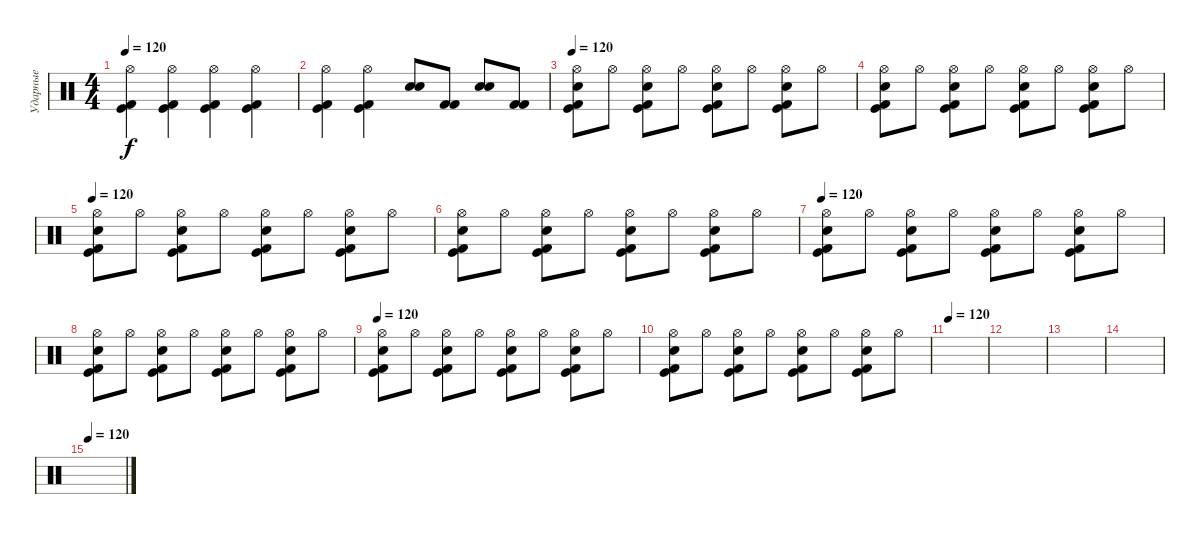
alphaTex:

\track ("Ударные" "Ударные") {instrument percussion}
\staff {score}
\articulation defaults
\ts (4 4)
\tempo 120
\clef neutral
\ks c
("Hi-Hat (open)" "Kick (hit) 2" "Kick (hit)").4{dy f} ("Hi-Hat (open)" "Kick (hit) 2" "Kick (hit)").4 ("Hi-Hat (open)" "Kick (hit) 2" "Kick (hit)").4 ("Hi-Hat (open)" "Kick (hit) 2" "Kick (hit)").4 |
("Hi-Hat (open)" "Kick (hit) 2" "Kick (hit)").4 ("Hi-Hat (open)" "Kick (hit) 2" "Kick (hit)").4 ("Snare (hit) 2" "Snare (hit) 2").8 ("Kick (hit) 2" "Kick (hit) 2").8 ("Snare (hit) 2" "Snare (hit) 2").8 ("Kick (hit) 2" "Kick (hit) 2").8 |
\tempo 120
("Hi-Hat (open)" "Kick (hit) 2" "Kick (hit)" "Snare (hit) 2").8{volume 13} "Hi-Hat (open)".8 ("Kick (hit) 2" "Kick (hit)" "Hi-Hat (open)" "Snare (hit) 2").8 "Hi-Hat (open)".8 ("Hi-Hat (open)" "Kick (hit) 2" "Kick (hit)" "Snare (hit) 2").8 "Hi-Hat (open)".8 ("Kick (hit) 2" "Kick (hit)" "Hi-Hat (open)" "Snare (hit) 2").8 "Hi-Hat (open)".8 |
("Hi-Hat (open)" "Kick (hit) 2" "Kick (hit)" "Snare (hit) 2").8 "Hi-Hat (open)".8 ("Kick (hit) 2" "Kick (hit)" "Hi-Hat (open)" "Snare (hit) 2").8 "Hi-Hat (open)".8 ("Hi-Hat (open)" "Kick (hit) 2" "Kick (hit)" "Snare (hit) 2").8 "Hi-Hat (open)".8 ("Kick (hit) 2" "Kick (hit)" "Hi-Hat (open)" "Snare (hit) 2").8 "Hi-Hat (open)".8 |
\tempo 120
("Hi-Hat (open)" "Kick (hit) 2" "Kick (hit)" "Snare (hit) 2").8{volume 13} "Hi-Hat (open)".8 ("Kick (hit) 2" "Kick (hit)" "Hi-Hat (open)" "Snare (hit) 2").8 "Hi-Hat (open)".8 ("Hi-Hat (open)" "Kick (hit) 2" "Kick (hit)" "Snare (hit) 2").8 "Hi-Hat (open)".8 ("Kick (hit) 2" "Kick (hit)" "Hi-Hat (open)" "Snare (hit) 2").8 "Hi-Hat (open)".8 |
("Hi-Hat (open)" "Kick (hit) 2" "Kick (hit)" "Snare (hit) 2").8 "Hi-Hat (open)".8 ("Kick (hit) 2" "Kick (hit)" "Hi-Hat (open)" "Snare (hit) 2").8 "Hi-Hat (open)".8 ("Hi-Hat (open)" "Kick (hit) 2" "Kick (hit)" "Snare (hit) 2").8 "Hi-Hat (open)".8 ("Kick (hit) 2" "Kick (hit)" "Hi-Hat (open)" "Snare (hit) 2").8 "Hi-Hat (open)".8 |
\tempo 120
("Hi-Hat (open)" "Kick (hit) 2" "Kick (hit)" "Snare (hit) 2").8{volume 13} "Hi-Hat (open)".8 ("Kick (hit) 2" "Kick (hit)" "Hi-Hat (open)" "Snare (hit) 2").8 "Hi-Hat (open)".8 ("Hi-Hat (open)" "Kick (hit) 2" "Kick (hit)" "Snare (hit) 2").8 "Hi-Hat (open)".8 ("Kick (hit) 2" "Kick (hit)" "Hi-Hat (open)" "Snare (hit) 2").8 "Hi-Hat (open)".8 |
("Hi-Hat (open)" "Kick (hit) 2" "Kick (hit)" "Snare (hit) 2").8 "Hi-Hat (open)".8 ("Kick (hit) 2" "Kick (hit)" "Hi-Hat (open)" "Snare (hit) 2").8 "Hi-Hat (open)".8 ("Hi-Hat (open)" "Kick (hit) 2" "Kick (hit)" "Snare (hit) 2").8 "Hi-Hat (open)".8 ("Kick (hit) 2" "Kick (hit)" "Hi-Hat (open)" "Snare (hit) 2").8 "Hi-Hat (open)".8 |
\tempo 120
("Hi-Hat (open)" "Kick (hit) 2" "Kick (hit)" "Snare (hit) 2").8{volume 13} "Hi-Hat (open)".8 ("Kick (hit) 2" "Kick (hit)" "Hi-Hat (open)" "Snare (hit) 2").8 "Hi-Hat (open)".8 ("Hi-Hat (open)" "Kick (hit) 2" "Kick (hit)" "Snare (hit) 2").8 "Hi-Hat (open)".8 ("Kick (hit) 2" "Kick (hit)" "Hi-Hat (open)" "Snare (hit) 2").8 "Hi-Hat (open)".8 |
("Hi-Hat (open)" "Kick (hit) 2" "Kick (hit)" "Snare (hit) 2").8 "Hi-Hat (open)".8 ("Kick (hit) 2" "Kick (hit)" "Hi-Hat (open)" "Snare (hit) 2").8 "Hi-Hat (open)".8 ("Hi-Hat (open)" "Kick (hit) 2" "Kick (hit)" "Snare (hit) 2").8 "Hi-Hat (open)".8 ("Kick (hit) 2" "Kick (hit)" "Hi-Hat (open)" "Snare (hit) 2").8 "Hi-Hat (open)".8 |
\tempo 120
|
|
|
|
\tempo 120
